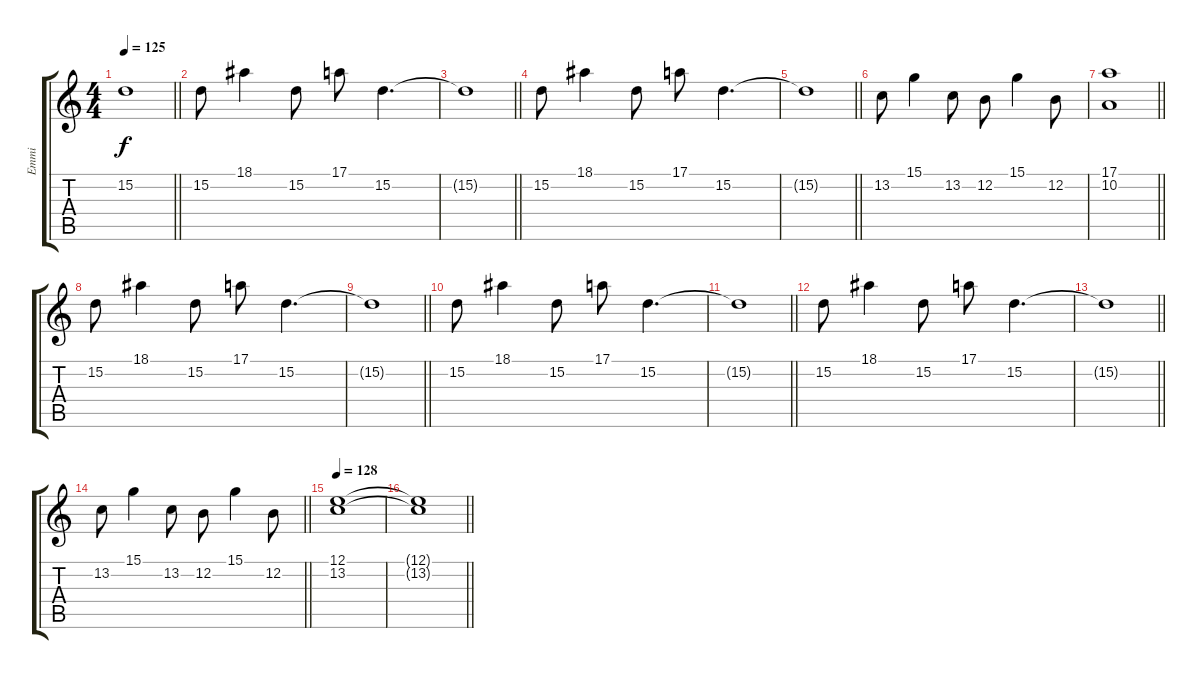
\track ("Emmi" "Emmi") {instrument clavinet}
\staff {score tabs}
\tuning (E4 B3 G3 D3 A2 E2) {hide}
\ts (4 4)
\tempo 125
\clef g2
\barLineRight lightlight
\ks c
15.2{t}.1{dy f} |
15.2.8 18.1.4 15.2.8 17.1.8 15.2.4{d} |
\barLineRight lightlight
15.2{t}.1 |
\section ("" "")
15.2.8 18.1.4 15.2.8 17.1.8 15.2.4{d} |
\barLineRight lightlight
15.2{t}.1 |
13.2.8 15.1.4 13.2.8 12.2.8 15.1.4 12.2.8 |
\barLineRight lightlight
(17.1 10.2).1 |
\section ("" "")
15.2.8 18.1.4 15.2.8 17.1.8 15.2.4{d} |
\barLineRight lightlight
15.2{t}.1 |
15.2.8 18.1.4 15.2.8 17.1.8 15.2.4{d} |
\barLineRight lightlight
15.2{t}.1 |
\section ("" "")
15.2.8 18.1.4 15.2.8 17.1.8 15.2.4{d} |
\barLineRight lightlight
15.2{t}.1 |
\barLineRight lightlight
13.2.8 15.1.4 13.2.8 12.2.8 15.1.4 12.2.8 |
\section ("" "")
\tempo 128
(12.1 13.2).1 |
\barLineRight lightlight
(12.1{t} 13.2{t}).1
